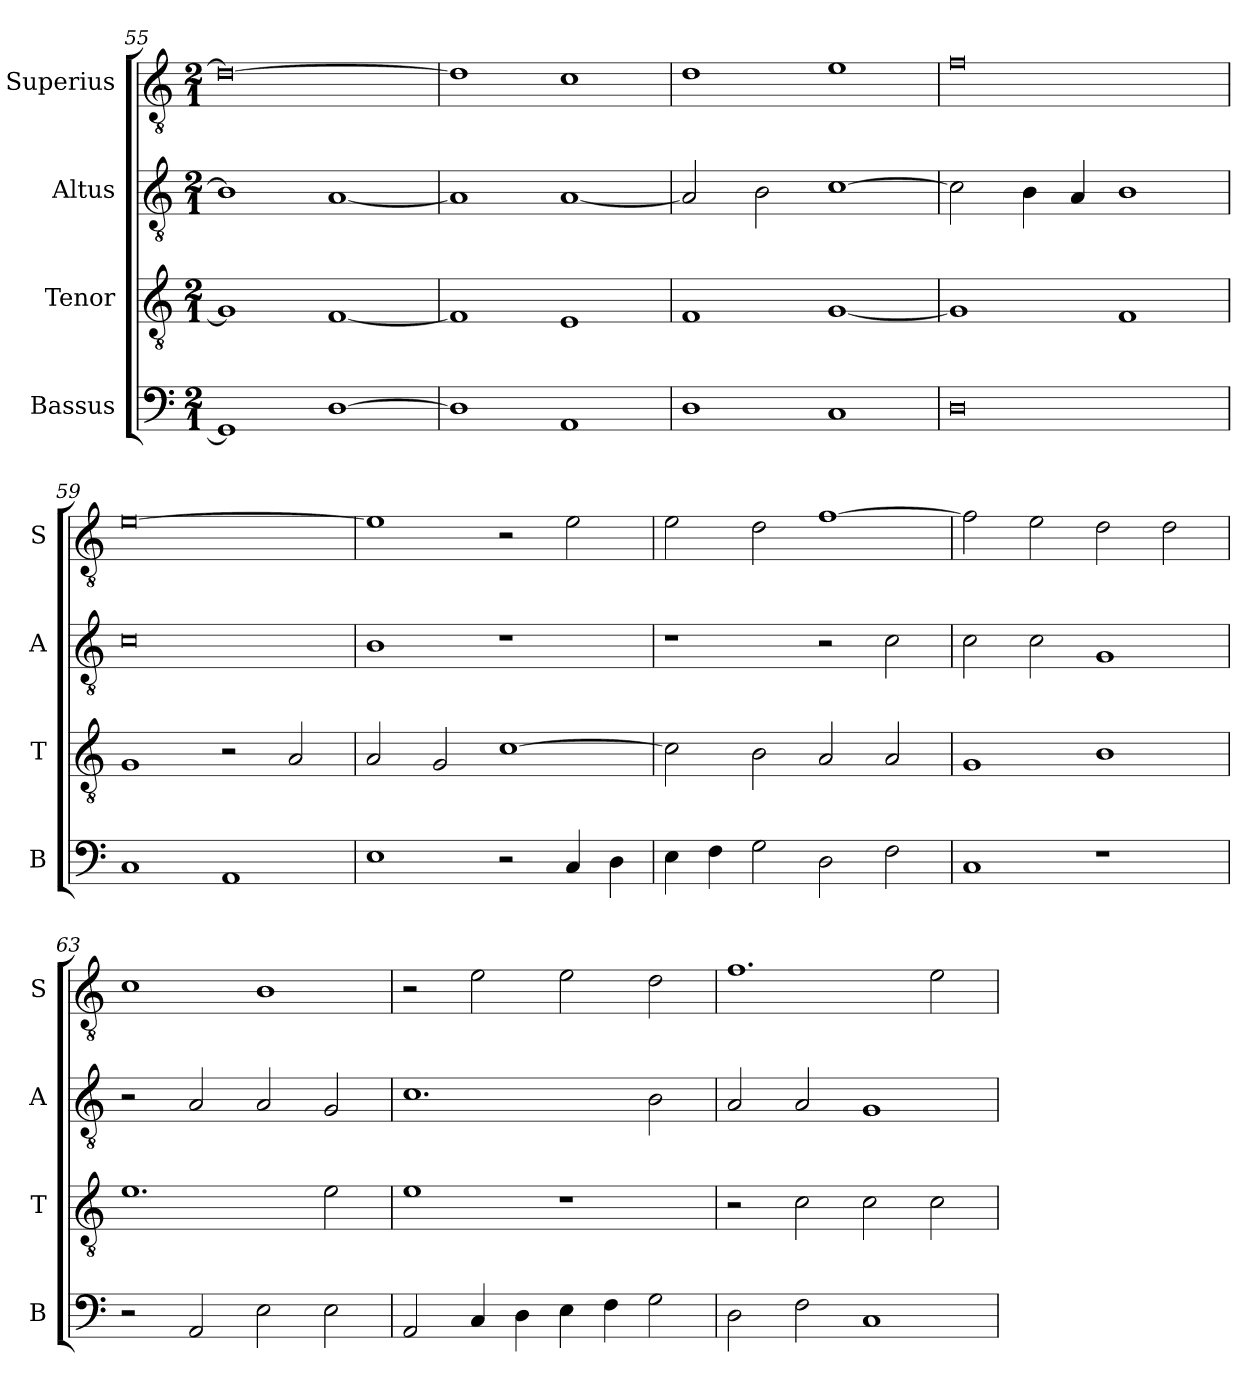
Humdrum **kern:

**kern	**kern	**kern	**kern
*part4	*part3	*part2	*part1
*staff4	*staff3	*staff2	*staff1
*I"Bassus	*I"Tenor	*I"Altus	*I"Superius
*I'B	*I'T	*I'A	*I'S
*clefF4	*clefGv2	*clefGv2	*clefGv2
*k[]	*k[]	*k[]	*k[]
*C:	*C:	*C:	*C:
*M2/1	*M2/1	*M2/1	*M2/1
=55	=55	=55	=55
1GG]	1G]	1B]	0d_
[1D	[1F	[1A	.
=56	=56	=56	=56
1D]	1F]	1A]	1d]
1AA	1E	[1A	1c
=57	=57	=57	=57
1D	1F	2A]	1d
.	.	2B	.
1C	[1G	[1c	1e
=58	=58	=58	=58
0D	1G]	2c]	0f
.	.	4B	.
.	.	4A	.
.	1F	1B	.
=59	=59	=59	=59
1C	1G	0c	[0e
1AA	2r	.	.
.	2A	.	.
=60	=60	=60	=60
1E	2A	1B	1e]
.	2G	.	.
2r	[1c	1r	2r
4C	.	.	2e
4D	.	.	.
=61	=61	=61	=61
4E	2c]	1r	2e
4F	.	.	.
2G	2B	.	2d
2D	2A	2r	[1f
2F	2A	2c	.
=62	=62	=62	=62
1C	1G	2c	2f]
.	.	2c	2e
1r	1B	1G	2d
.	.	.	2d
=63	=63	=63	=63
2r	1.e	2r	1c
2AA	.	2A	.
2E	.	2A	1B
2E	2e	2G	.
=64	=64	=64	=64
2AA	1e	1.c	2r
4C	.	.	2e
4D	.	.	.
4E	1r	.	2e
4F	.	.	.
2G	.	2B	2d
=65	=65	=65	=65
2D	2r	2A	1.f
2F	2c	2A	.
1C	2c	1G	.
.	2c	.	2e
=	=	=	=
*-	*-	*-	*-
